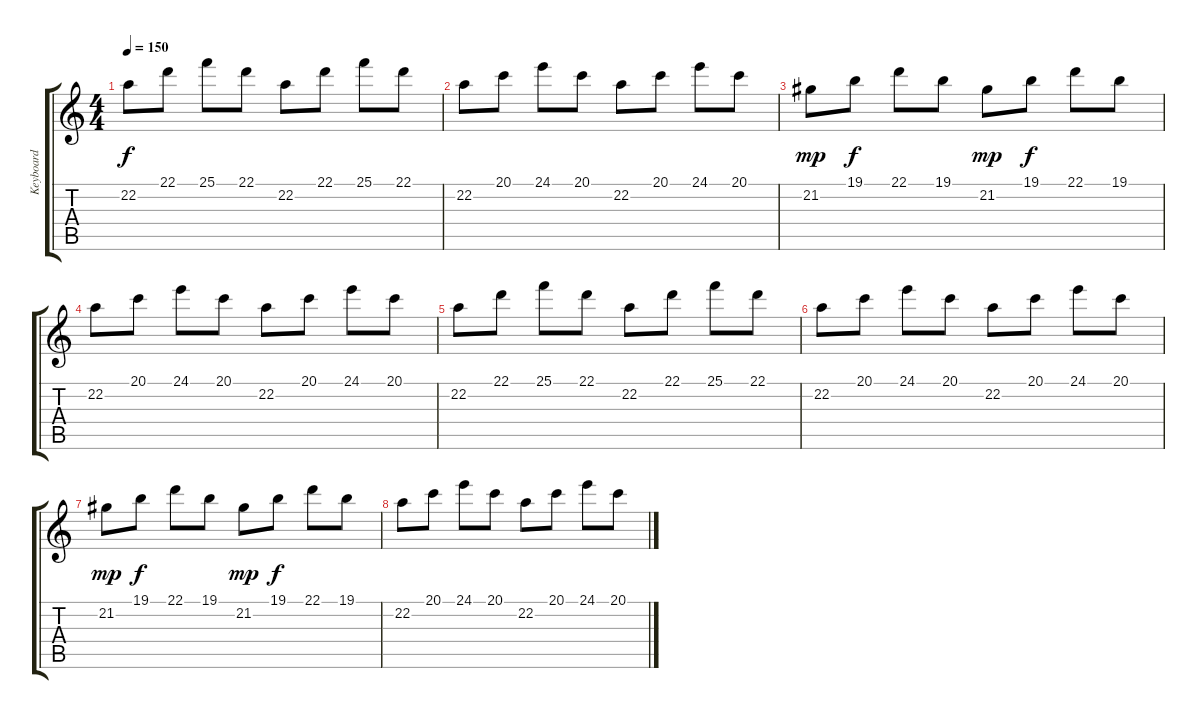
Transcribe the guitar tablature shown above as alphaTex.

\track ("Keyboard" "Keyboard") {instrument marimba}
\staff {score tabs}
\tuning (E4 B3 G3 D3 A2 E2) {hide}
\ts (4 4)
\tempo 150
\clef g2
\ks c
22.2.8{dy f} 22.1.8 25.1.8 22.1.8 22.2.8 22.1.8 25.1.8 22.1.8 |
22.2.8 20.1.8 24.1.8 20.1.8 22.2.8 20.1.8 24.1.8 20.1.8 |
21.2.8{dy mp} 19.1.8{dy f} 22.1.8 19.1.8 21.2.8{dy mp} 19.1.8{dy f} 22.1.8 19.1.8 |
22.2.8 20.1.8 24.1.8 20.1.8 22.2.8 20.1.8 24.1.8 20.1.8 |
22.2.8 22.1.8 25.1.8 22.1.8 22.2.8 22.1.8 25.1.8 22.1.8 |
22.2.8 20.1.8 24.1.8 20.1.8 22.2.8 20.1.8 24.1.8 20.1.8 |
21.2.8{dy mp} 19.1.8{dy f} 22.1.8 19.1.8 21.2.8{dy mp} 19.1.8{dy f} 22.1.8 19.1.8 |
22.2.8 20.1.8 24.1.8 20.1.8 22.2.8 20.1.8 24.1.8 20.1.8
